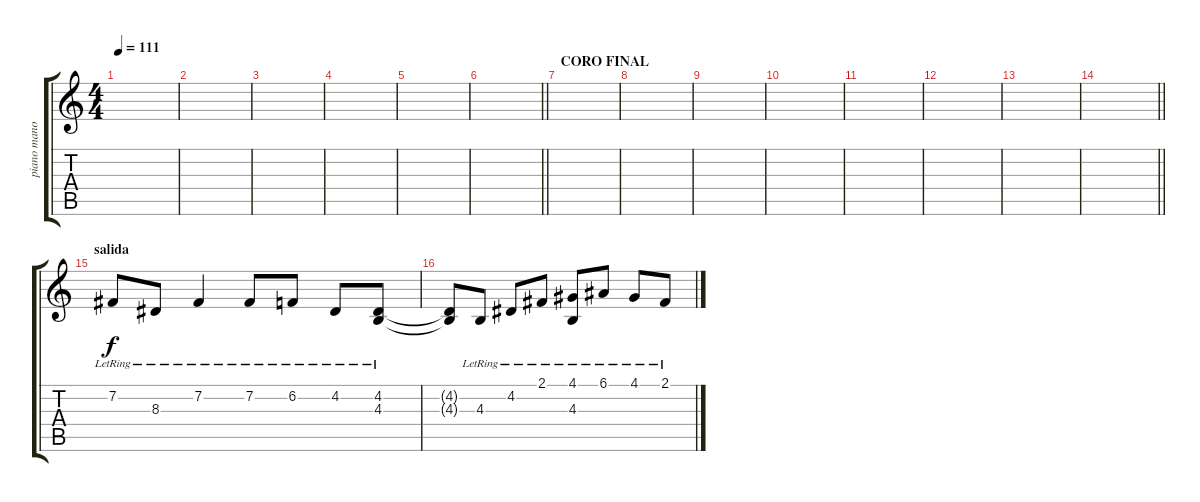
\track ("piano mano derecha" "piano mano") {instrument acousticgrandpiano}
\staff {score tabs}
\tuning (E4 B3 G3 D3 A2 E2) {hide}
\ts (4 4)
\tempo 111
\clef g2
\ks c
|
|
|
|
|
\barLineRight lightlight
|
\section ("" "CORO FINAL")
|
|
|
|
|
|
|
\barLineRight lightlight
|
\section ("" "salida")
7.2{lr}.8 8.3{lr}.8 7.2{lr}.4 7.2{lr}.8 6.2{lr}.8 4.2{lr}.8 (4.2{lr} 4.3{lr}).8 |
(4.2{t} 4.3{t}).8 4.3{lr}.8 4.2{lr}.8 2.1{lr}.8 (4.1{lr} 4.3{lr}).8 6.1{lr}.8 4.1{lr}.8 2.1{lr}.8
